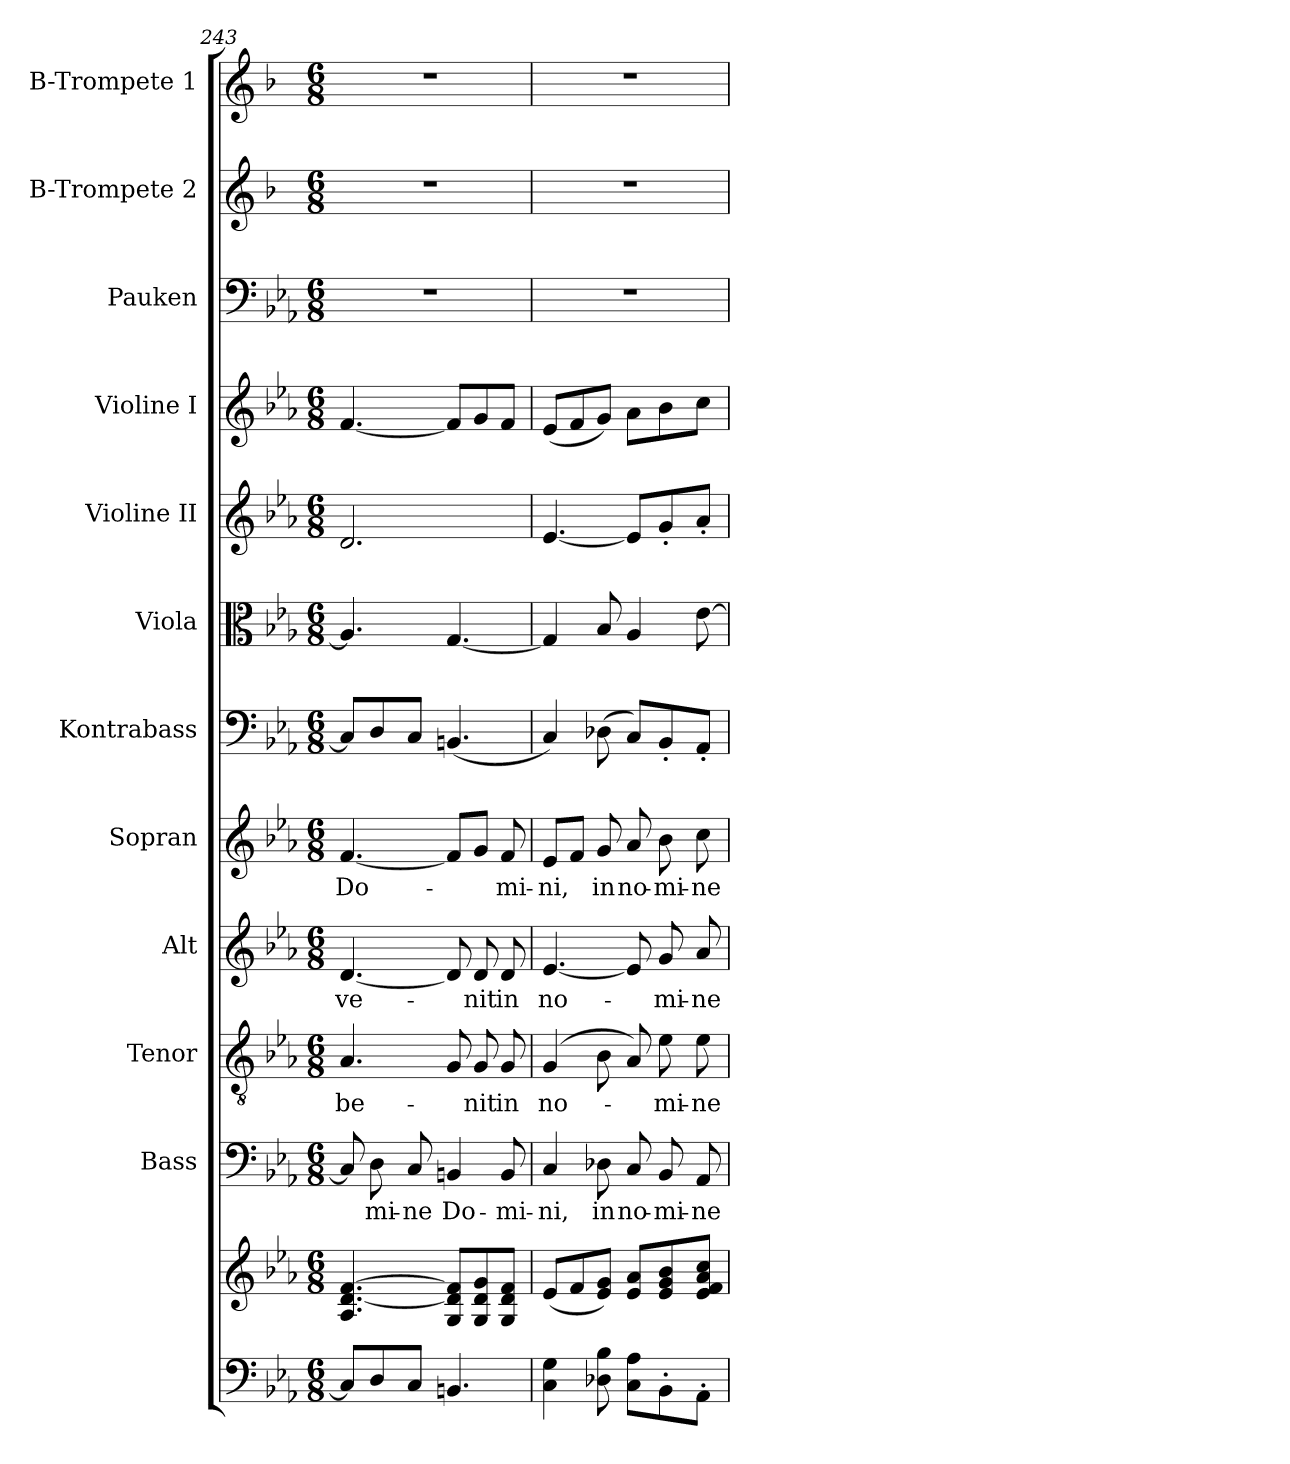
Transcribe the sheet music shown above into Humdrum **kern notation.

**kern	**kern	**kern	**text	**kern	**text	**kern	**text	**kern	**text	**kern	**kern	**kern	**kern	**kern	**kern	**kern
*part12	*part12	*part11	*part11	*part10	*part10	*part9	*part9	*part8	*part8	*part7	*part6	*part5	*part4	*part3	*part2	*part1
*staff13	*staff12	*staff11	*staff11	*staff10	*staff10	*staff9	*staff9	*staff8	*staff8	*staff7	*staff6	*staff5	*staff4	*staff3	*staff2	*staff1
*	*	*I"Bass	*	*I"Tenor	*	*I"Alt	*	*I"Sopran	*	*I"Kontrabass	*I"Viola	*I"Violine II	*I"Violine I	*I"Pauken	*I"B-Trompete 2	*I"B-Trompete 1
*	*	*I'B.	*	*I'T.	*	*I'A.	*	*I'S.	*	*I'Kb.	*I'Vla.	*I'Vl. II	*I'Vl. I	*I'Pk.	*I'B Trp. 2	*I'B Trp. 1
*clefF4	*clefG2	*clefF4	*	*clefGv2	*	*clefG2	*	*clefG2	*	*clefF4	*clefC3	*clefG2	*clefG2	*clefF4	*clefG2	*clefG2
*	*	*	*	*	*	*	*	*	*	*ITrd7c12	*	*	*	*	*ITrd1c2	*ITrd1c2
*k[b-e-a-]	*k[b-e-a-]	*k[b-e-a-]	*	*k[b-e-a-]	*	*k[b-e-a-]	*	*k[b-e-a-]	*	*k[b-e-a-]	*k[b-e-a-]	*k[b-e-a-]	*k[b-e-a-]	*k[b-e-a-]	*k[b-e-a-]	*k[b-e-a-]
*E-:	*E-:	*E-:	*	*E-:	*	*E-:	*	*E-:	*	*E-:	*E-:	*E-:	*E-:	*E-:	*E-:	*E-:
*M6/8	*M6/8	*M6/8	*	*M6/8	*	*M6/8	*	*M6/8	*	*M6/8	*M6/8	*M6/8	*M6/8	*M6/8	*M6/8	*M6/8
=243	=243	=243	=243	=243	=243	=243	=243	=243	=243	=243	=243	=243	=243	=243	=243	=243
!	!	!	!	!	!LO:LY:b	!	!LO:LY:b	!	!LO:LY:b	!	!	!	!	!	!	!
8C/L]	4.A-/ [4.d/ [4.f/	8C/]	.	4.A-/	be-	[4.d/	ve-	[4.f/	Do-	8CC/L]	4.A-/]	2.d/	[4.f/	2.r	2.r	2.r
!	!	!	!LO:LY:b	!	!	!	!	!	!	!	!	!	!	!	!	!
8D/	.	8D\	-mi-	.	.	.	.	.	.	8DD/	.	.	.	.	.	.
!	!	!	!LO:LY:b	!	!	!	!	!	!	!	!	!	!	!	!	!
8C/J	.	8C/	-ne	.	.	.	.	.	.	8CC/J	.	.	.	.	.	.
!	!	!	!LO:LY:b	!	!	!	!	!	!	!	!	!	!	!	!	!
4.BBn/	8G/ 8d/] 8f/]L	4BBn/	Do-	8G/	.	8d/]	.	8f/L]	.	(<4.BBBn/	[4.G/	.	8f/L]	.	.	.
!	!	!	!	!	!LO:LY:b	!	!LO:LY:b	!	!	!	!	!	!	!	!	!
.	8G/ 8d/ 8g/	.	.	8G/	-nit	8d/	-nit	8g/J	.	.	.	.	8g/	.	.	.
!	!	!	!LO:LY:b	!	!LO:LY:b	!	!LO:LY:b	!	!LO:LY:b	!	!	!	!	!	!	!
.	8G/ 8d/ 8f/J	8BB/	-mi-	8G/	in	8d/	in	8f/	-mi-	.	.	.	8f/J	.	.	.
!!LO:PB:g=z
=244	=244	=244	=244	=244	=244	=244	=244	=244	=244	=244	=244	=244	=244	=244	=244	=244
!	!	!	!LO:LY:b	!	!LO:LY:b	!	!LO:LY:b	!	!LO:LY:b	!	!	!	!	!	!	!
4C\ 4G\	(<8e-/L	4C/	-ni,	(4G/	no-	[4.e-/	no-	8e-/L	-ni,	4CC/)	4G/]	[4.e-/	(<8e-/L	2.r	2.r	2.r
.	8f/	.	.	.	.	.	.	8f/J	.	.	.	.	8f/	.	.	.
!	!	!	!LO:LY:b	!	!	!	!	!	!LO:LY:b	!	!	!	!	!	!	!
8D-X\ 8B-\	8e-/ 8g/J)	8D-X\	in	8B-\	.	.	.	8g/	in	(>8DD-X\	8B-/	.	8g/J)	.	.	.
!	!	!	!LO:LY:b	!	!	!	!	!	!LO:LY:b	!	!	!	!	!	!	!
8C\ 8A-\L	8e-/ 8a-/L	8C/	no-	8A-/)	.	8e-/]	.	8a-/	no-	8CC/L)	4A-/	8e-/L]	8a-\L	.	.	.
!	!	!	!LO:LY:b	!	!LO:LY:b	!	!LO:LY:b	!	!LO:LY:b	!	!	!	!	!	!	!
8BB-'>\	8e-/ 8g/ 8b-/	8BB-/	-mi-	8e-\	-mi-	8g/	-mi-	8b-\	-mi-	8BBB-'</	.	8g'</	8b-\	.	.	.
!	!	!	!LO:LY:b	!	!LO:LY:b	!	!LO:LY:b	!	!LO:LY:b	!	!	!	!	!	!	!
8AA-'>\J	8e-/ 8f/ 8a-/ 8cc/J	8AA-/	-ne	8e-\	-ne	8a-/	-ne	8cc\	-ne	8AAA-'</J	[8e-\	8a-'</J	8cc\J	.	.	.
=	=	=	=	=	=	=	=	=	=	=	=	=	=	=	=	=
*-	*-	*-	*-	*-	*-	*-	*-	*-	*-	*-	*-	*-	*-	*-	*-	*-
